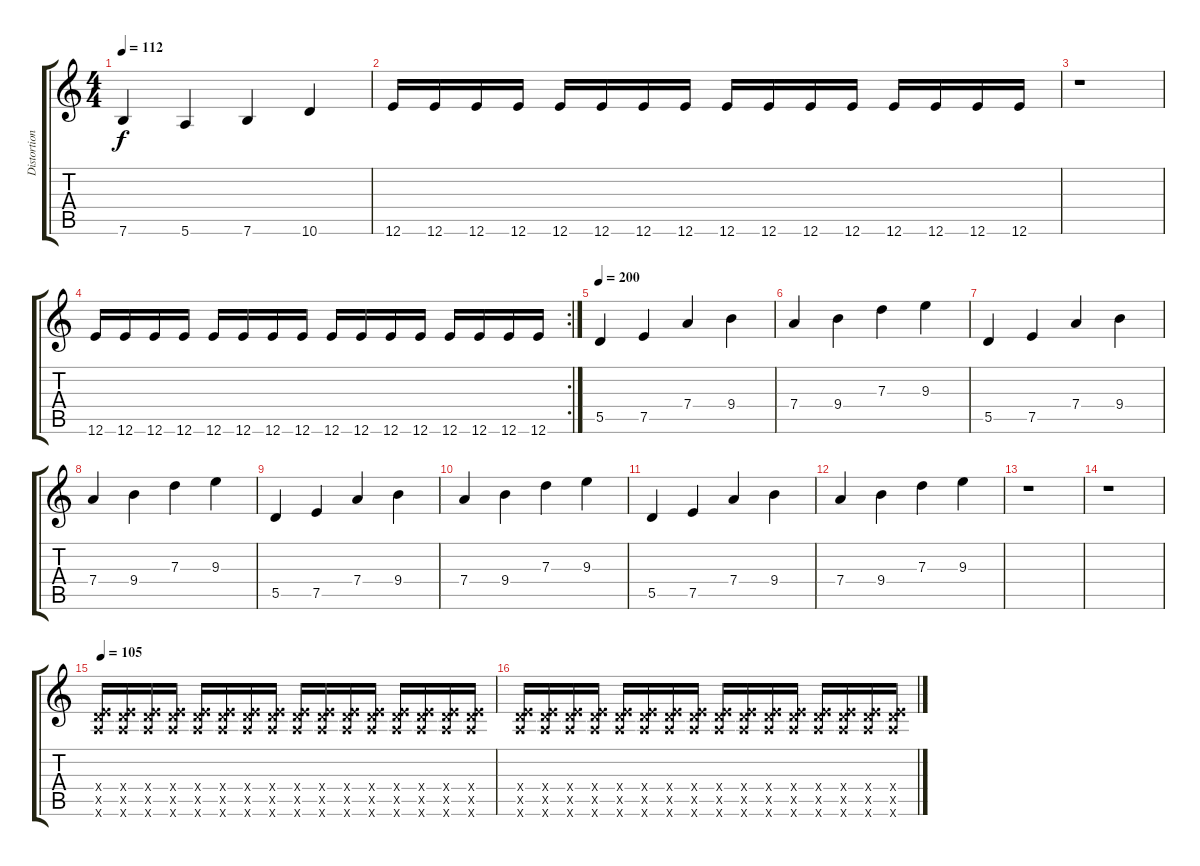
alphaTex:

\track ("Distortion Guitar" "Distortion") {instrument distortionguitar}
\staff {score tabs}
\tuning (E4 B3 G3 D3 A2 E2) {hide}
\ts (4 4)
\tempo 112
\clef g2
\ks c
7.6.4{dy f} 5.6.4 7.6.4 10.6.4 |
12.6.16 12.6.16 12.6.16 12.6.16 12.6.16 12.6.16 12.6.16 12.6.16 12.6.16 12.6.16 12.6.16 12.6.16 12.6.16 12.6.16 12.6.16 12.6.16 |
r.1 |
\rc 2
12.6.16 12.6.16 12.6.16 12.6.16 12.6.16 12.6.16 12.6.16 12.6.16 12.6.16 12.6.16 12.6.16 12.6.16 12.6.16 12.6.16 12.6.16 12.6.16 |
\tempo 200
5.5.4 7.5.4 7.4.4 9.4.4 |
7.4.4 9.4.4 7.3.4 9.3.4 |
5.5.4 7.5.4 7.4.4 9.4.4 |
7.4.4 9.4.4 7.3.4 9.3.4 |
5.5.4 7.5.4 7.4.4 9.4.4 |
7.4.4 9.4.4 7.3.4 9.3.4 |
5.5.4 7.5.4 7.4.4 9.4.4 |
7.4.4 9.4.4 7.3.4 9.3.4 |
r.1 |
r.1 |
\tempo 105
(0.4{x} 0.5{x} 12.6{x}).16 (0.4{x} 0.5{x} 12.6{x}).16 (0.4{x} 0.5{x} 12.6{x}).16 (0.4{x} 0.5{x} 12.6{x}).16 (0.4{x} 0.5{x} 12.6{x}).16 (0.4{x} 0.5{x} 12.6{x}).16 (0.4{x} 0.5{x} 12.6{x}).16 (0.4{x} 0.5{x} 12.6{x}).16 (0.4{x} 0.5{x} 12.6{x}).16 (0.4{x} 0.5{x} 12.6{x}).16 (0.4{x} 0.5{x} 12.6{x}).16 (0.4{x} 0.5{x} 12.6{x}).16 (0.4{x} 0.5{x} 12.6{x}).16 (0.4{x} 0.5{x} 12.6{x}).16 (0.4{x} 0.5{x} 12.6{x}).16 (0.4{x} 0.5{x} 12.6{x}).16 |
(0.4{x} 0.5{x} 12.6{x}).16 (0.4{x} 0.5{x} 12.6{x}).16 (0.4{x} 0.5{x} 12.6{x}).16 (0.4{x} 0.5{x} 12.6{x}).16 (0.4{x} 0.5{x} 12.6{x}).16 (0.4{x} 0.5{x} 12.6{x}).16 (0.4{x} 0.5{x} 12.6{x}).16 (0.4{x} 0.5{x} 12.6{x}).16 (0.4{x} 0.5{x} 12.6{x}).16 (0.4{x} 0.5{x} 12.6{x}).16 (0.4{x} 0.5{x} 12.6{x}).16 (0.4{x} 0.5{x} 12.6{x}).16 (0.4{x} 0.5{x} 12.6{x}).16 (0.4{x} 0.5{x} 12.6{x}).16 (0.4{x} 0.5{x} 12.6{x}).16 (0.4{x} 0.5{x} 12.6{x}).16
